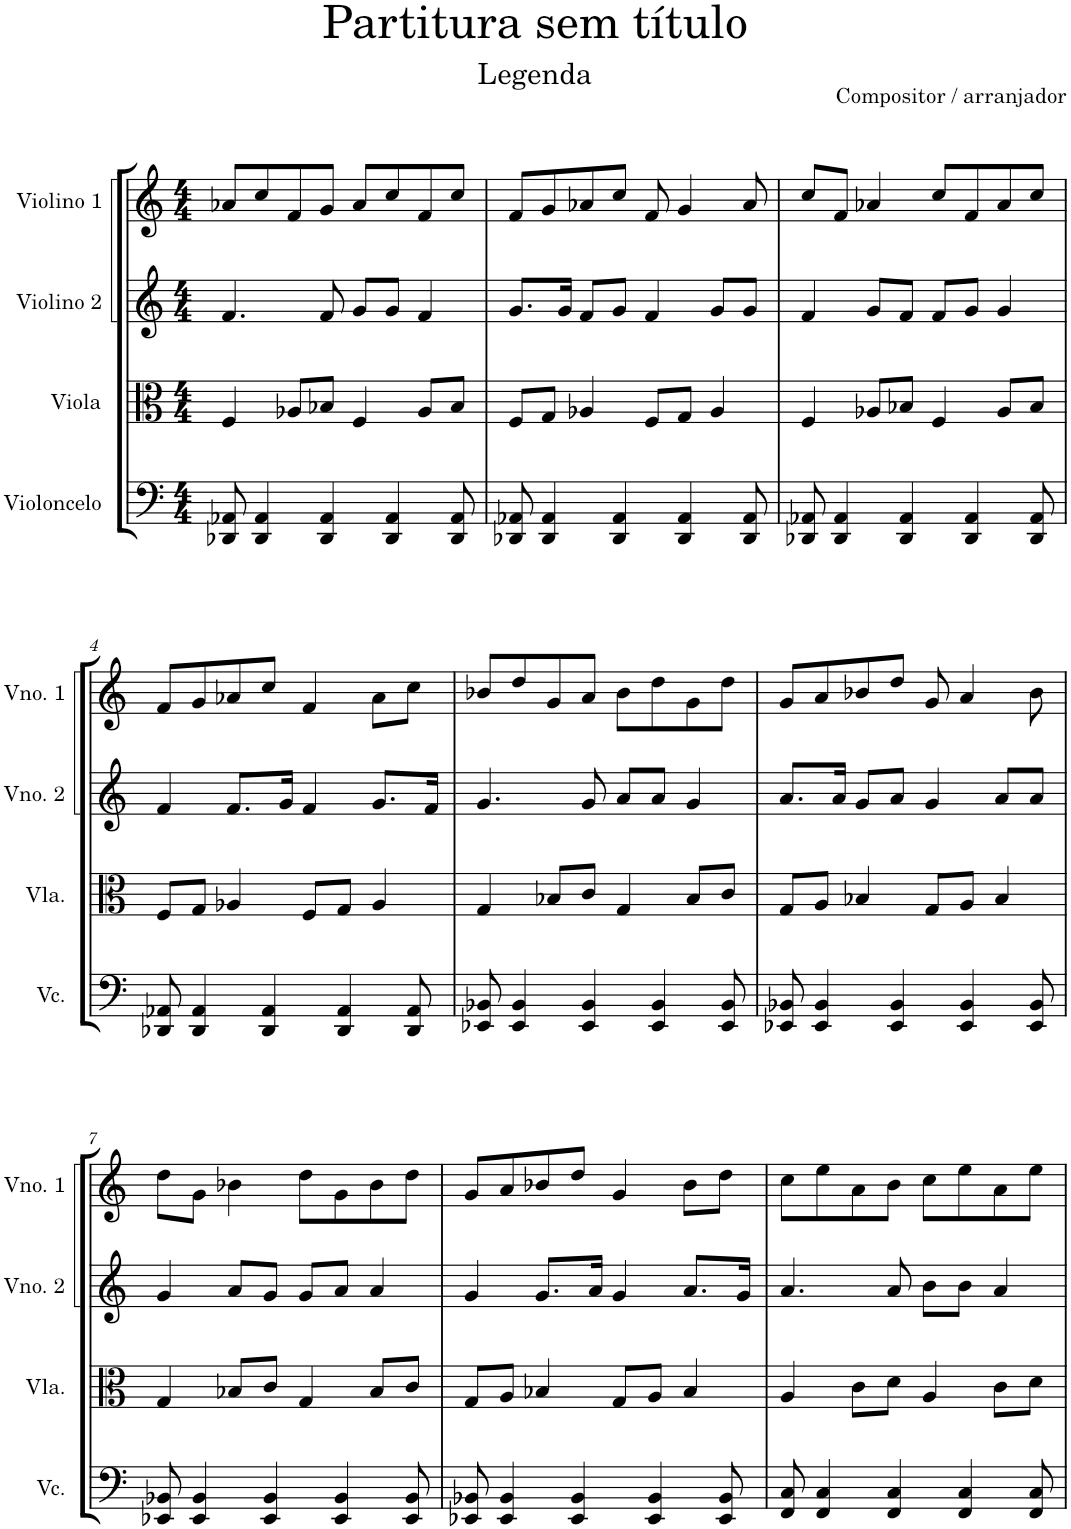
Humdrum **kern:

**kern	**kern	**kern	**kern
*part4	*part3	*part2	*part1
*staff4	*staff3	*staff2	*staff1
*I"Violoncelo	*I"Viola	*I"Violino 2	*I"Violino 1
*I'Vc.	*I'Vla.	*I'Vno. 2	*I'Vno. 1
*clefF4	*clefC3	*clefG2	*clefG2
*k[]	*k[]	*k[]	*k[]
*M4/4	*M4/4	*M4/4	*M4/4
=1	=1	=1	=1
8DD-X/ 8AA-X/	4F/	4.f/	8a-X/L
4DD-/ 4AA-/	.	.	8cc/
.	8A-X/L	.	8f/
4DD-/ 4AA-/	8B-X/J	8f/	8g/J
.	4F/	8g/L	8a-/L
4DD-/ 4AA-/	.	8g/J	8cc/
.	8A-/L	4f/	8f/
8DD-/ 8AA-/	8B-/J	.	8cc/J
=2	=2	=2	=2
8DD-X/ 8AA-X/	8F/L	8.g/L	8f/L
4DD-/ 4AA-/	8G/J	.	8g/
.	.	16g/Jk	.
.	4A-X/	8f/L	8a-X/
4DD-/ 4AA-/	.	8g/J	8cc/J
.	8F/L	4f/	8f/
4DD-/ 4AA-/	8G/J	.	4g/
.	4A-/	8g/L	.
8DD-/ 8AA-/	.	8g/J	8a-/
=3	=3	=3	=3
8DD-X/ 8AA-X/	4F/	4f/	8cc/L
4DD-/ 4AA-/	.	.	8f/J
.	8A-X/L	8g/L	4a-X/
4DD-/ 4AA-/	8B-X/J	8f/J	.
.	4F/	8f/L	8cc/L
4DD-/ 4AA-/	.	8g/J	8f/
.	8A-/L	4g/	8a-/
8DD-/ 8AA-/	8B-/J	.	8cc/J
!!LO:LB:g=z
=4	=4	=4	=4
8DD-X/ 8AA-X/	8F/L	4f/	8f/L
4DD-/ 4AA-/	8G/J	.	8g/
.	4A-X/	8.f/L	8a-X/
4DD-/ 4AA-/	.	.	8cc/J
.	.	16g/Jk	.
.	8F/L	4f/	4f/
4DD-/ 4AA-/	8G/J	.	.
.	4A-/	8.g/L	8a-\L
8DD-/ 8AA-/	.	.	8cc\J
.	.	16f/Jk	.
=5	=5	=5	=5
8EE-X/ 8BB-X/	4G/	4.g/	8b-X/L
4EE-/ 4BB-/	.	.	8dd/
.	8B-X/L	.	8g/
4EE-/ 4BB-/	8c/J	8g/	8a/J
.	4G/	8a/L	8b-\L
4EE-/ 4BB-/	.	8a/J	8dd\
.	8B-/L	4g/	8g\
8EE-/ 8BB-/	8c/J	.	8dd\J
=6	=6	=6	=6
8EE-X/ 8BB-X/	8G/L	8.a/L	8g/L
4EE-/ 4BB-/	8A/J	.	8a/
.	.	16a/Jk	.
.	4B-X/	8g/L	8b-X/
4EE-/ 4BB-/	.	8a/J	8dd/J
.	8G/L	4g/	8g/
4EE-/ 4BB-/	8A/J	.	4a/
.	4B-/	8a/L	.
8EE-/ 8BB-/	.	8a/J	8b-\
!!LO:LB:g=z
=7	=7	=7	=7
8EE-X/ 8BB-X/	4G/	4g/	8dd\L
4EE-/ 4BB-/	.	.	8g\J
.	8B-X/L	8a/L	4b-X\
4EE-/ 4BB-/	8c/J	8g/J	.
.	4G/	8g/L	8dd\L
4EE-/ 4BB-/	.	8a/J	8g\
.	8B-/L	4a/	8b-\
8EE-/ 8BB-/	8c/J	.	8dd\J
=8	=8	=8	=8
8EE-X/ 8BB-X/	8G/L	4g/	8g/L
4EE-/ 4BB-/	8A/J	.	8a/
.	4B-X/	8.g/L	8b-X/
4EE-/ 4BB-/	.	.	8dd/J
.	.	16a/Jk	.
.	8G/L	4g/	4g/
4EE-/ 4BB-/	8A/J	.	.
.	4B-/	8.a/L	8b-\L
8EE-/ 8BB-/	.	.	8dd\J
.	.	16g/Jk	.
=9	=9	=9	=9
8FF/ 8C/	4A/	4.a/	8cc\L
4FF/ 4C/	.	.	8ee\
.	8c\L	.	8a\
4FF/ 4C/	8d\J	8a/	8b\J
.	4A/	8b\L	8cc\L
4FF/ 4C/	.	8b\J	8ee\
.	8c\L	4a/	8a\
8FF/ 8C/	8d\J	.	8ee\J
=	=	=	=
*-	*-	*-	*-
